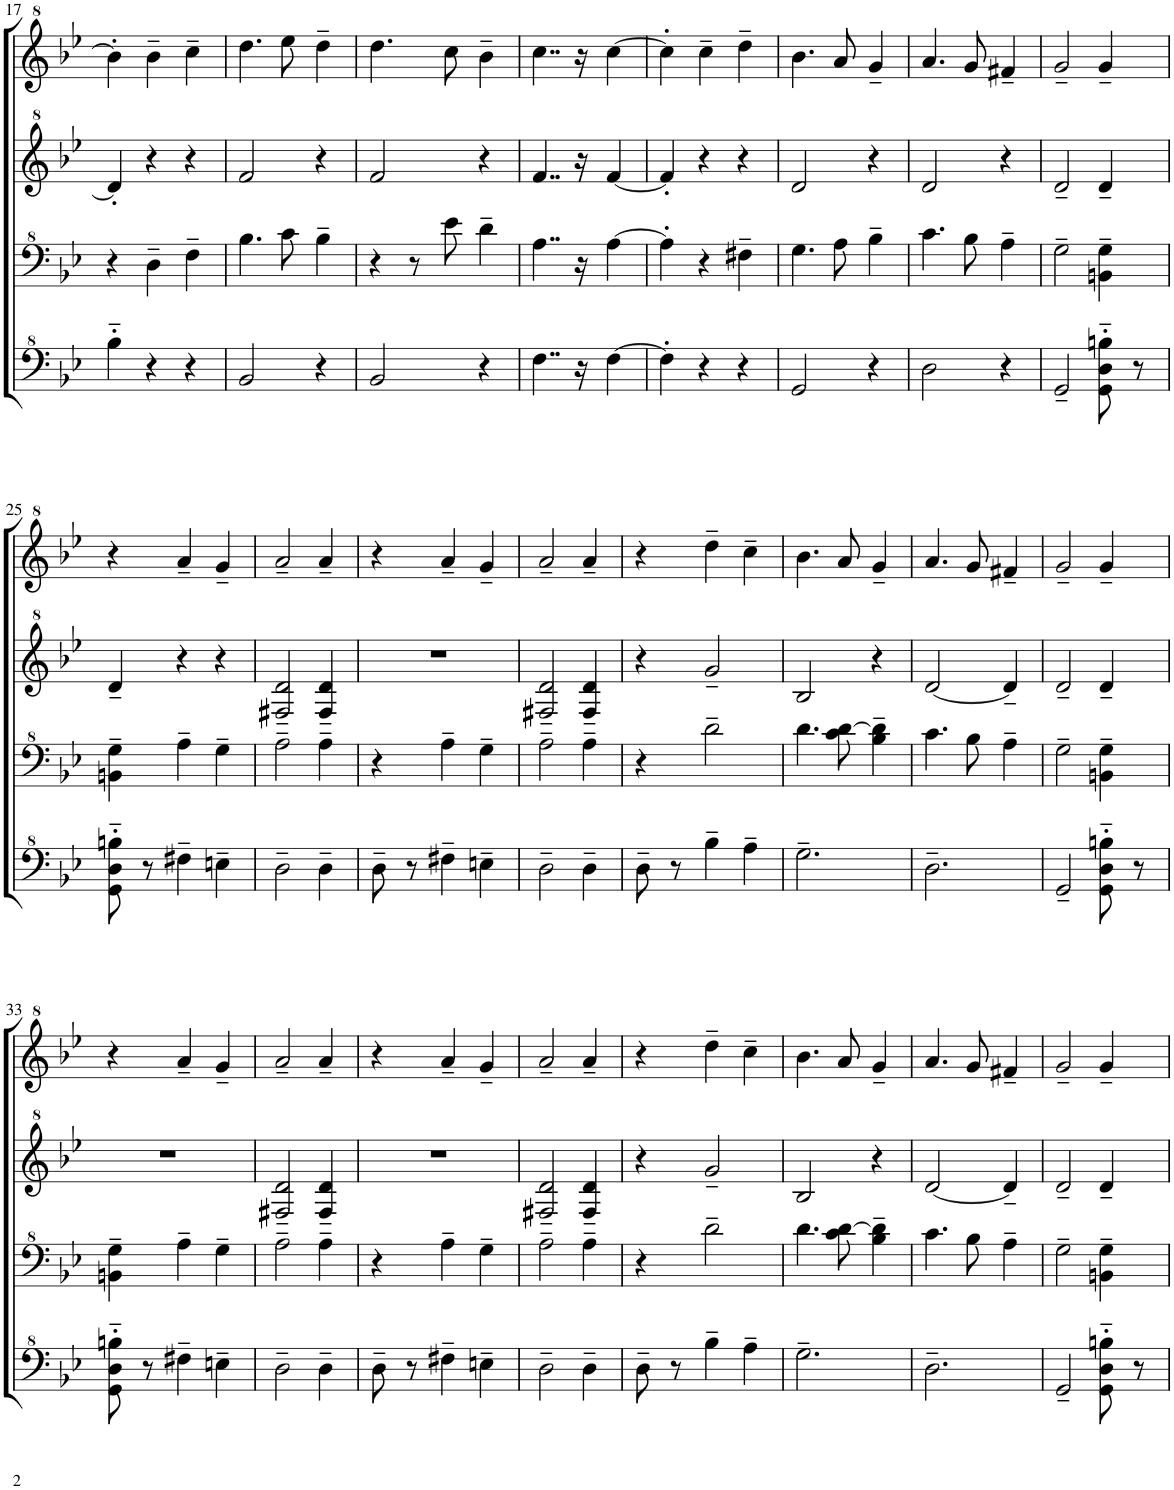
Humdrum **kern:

**kern	**kern	**kern	**kern
*part1	*part1	*part1	*part1
*staff4	*staff3	*staff2	*staff1
*I"Model III	*	*	*
!!LO:PB:g=z
*clefF^4	*clefF^4	*clefG^2	*clefG^2
*k[b-e-]	*k[b-e-]	*k[b-e-]	*k[b-e-]
*M3/4	*M3/4	*M3/4	*M3/4
=17	=17	=17	=17
4b-'~\	4r	4dd'/]	4bb-'\]
4r	4d~\	4r	4bb-~\
4r	4f~\	4r	4ccc~\
=18	=18	=18	=18
2B-/	4.b-\	2ff/	4.ddd\
.	8cc\	.	8eee-\
4r	4b-~\	4r	4ddd~\
=19	=19	=19	=19
2B-/	4r	2ff/	4.ddd\
.	8r	.	.
.	8ee-\	.	8ccc\
4r	4dd~\	4r	4bb-~\
=20	=20	=20	=20
4..f\	4..a\	4..ff/	4..ccc\
16r	16r	16r	16r
[4f\	[4a\	[4ff/	[4ccc\
=21	=21	=21	=21
4f'\]	4a'\]	4ff'/]	4ccc'\]
4r	4r	4r	4ccc~\
4r	4f#X~\	4r	4ddd~\
=22	=22	=22	=22
2G/	4.g\	2dd/	4.bb-\
.	8a\	.	8aa/
4r	4b-~\	4r	4gg~/
=23	=23	=23	=23
2d\	4.cc\	2dd/	4.aa/
.	8b-\	.	8gg/
4r	4a~\	4r	4ff#X~/
=24	=24	=24	=24
2G~/	2g~\	2dd~/	2gg~/
8G\'~ 8d\'~ 8bn\'~	4Bn\~ 4g\~	4dd~/	4gg~/
8r	.	.	.
!!LO:LB:g=z
=25	=25	=25	=25
8G\'~ 8d\'~ 8bn\'~	4Bn\~ 4g\~	4dd~/	4r
8r	.	.	.
4f#X~\	4a~\	4r	4aa~/
4en~\	4g~\	4r	4gg~/
=26	=26	=26	=26
2d~\	2a~\	2f#X/~ 2dd/~	2aa~/
4d~\	4a~\	4f#/~ 4dd/~	4aa~/
=27	=27	=27	=27
8d~\	4r	2.r	4r
8r	.	.	.
4f#X~\	4a~\	.	4aa~/
4en~\	4g~\	.	4gg~/
=28	=28	=28	=28
2d~\	2a~\	2f#X/~ 2dd/~	2aa~/
4d~\	4a~\	4f#/~ 4dd/~	4aa~/
=29	=29	=29	=29
8d~\	4r	4r	4r
8r	.	.	.
4b-~\	2dd~\	2gg~/	4ddd~\
4a~\	.	.	4ccc~\
=30	=30	=30	=30
2.g~\	4.dd\	2b-/	4.bb-\
.	8cc\ [8dd\	.	8aa/
.	4b-\~ 4dd\]~	4r	4gg~/
=31	=31	=31	=31
2.d~\	4.cc\	[2dd/	4.aa/
.	8b-\	.	8gg/
.	4a~\	4dd~/]	4ff#X~/
=32	=32	=32	=32
2G~/	2g~\	2dd~/	2gg~/
8G\'~ 8d\'~ 8bn\'~	4Bn\~ 4g\~	4dd~/	4gg~/
8r	.	.	.
!!LO:LB:g=z
=33	=33	=33	=33
8G\'~ 8d\'~ 8bn\'~	4Bn\~ 4g\~	2.r	4r
8r	.	.	.
4f#X~\	4a~\	.	4aa~/
4en~\	4g~\	.	4gg~/
=34	=34	=34	=34
2d~\	2a~\	2f#X/~ 2dd/~	2aa~/
4d~\	4a~\	4f#/~ 4dd/~	4aa~/
=35	=35	=35	=35
8d~\	4r	2.r	4r
8r	.	.	.
4f#X~\	4a~\	.	4aa~/
4en~\	4g~\	.	4gg~/
=36	=36	=36	=36
2d~\	2a~\	2f#X/~ 2dd/~	2aa~/
4d~\	4a~\	4f#/~ 4dd/~	4aa~/
=37	=37	=37	=37
8d~\	4r	4r	4r
8r	.	.	.
4b-~\	2dd~\	2gg~/	4ddd~\
4a~\	.	.	4ccc~\
=38	=38	=38	=38
2.g~\	4.dd\	2b-/	4.bb-\
.	8cc\ [8dd\	.	8aa/
.	4b-\~ 4dd\]~	4r	4gg~/
=39	=39	=39	=39
2.d~\	4.cc\	[2dd/	4.aa/
.	8b-\	.	8gg/
.	4a~\	4dd~/]	4ff#X~/
=40	=40	=40	=40
2G~/	2g~\	2dd~/	2gg~/
8G\'~ 8d\'~ 8bn\'~	4Bn\~ 4g\~	4dd~/	4gg~/
8r	.	.	.
=	=	=	=
*-	*-	*-	*-
